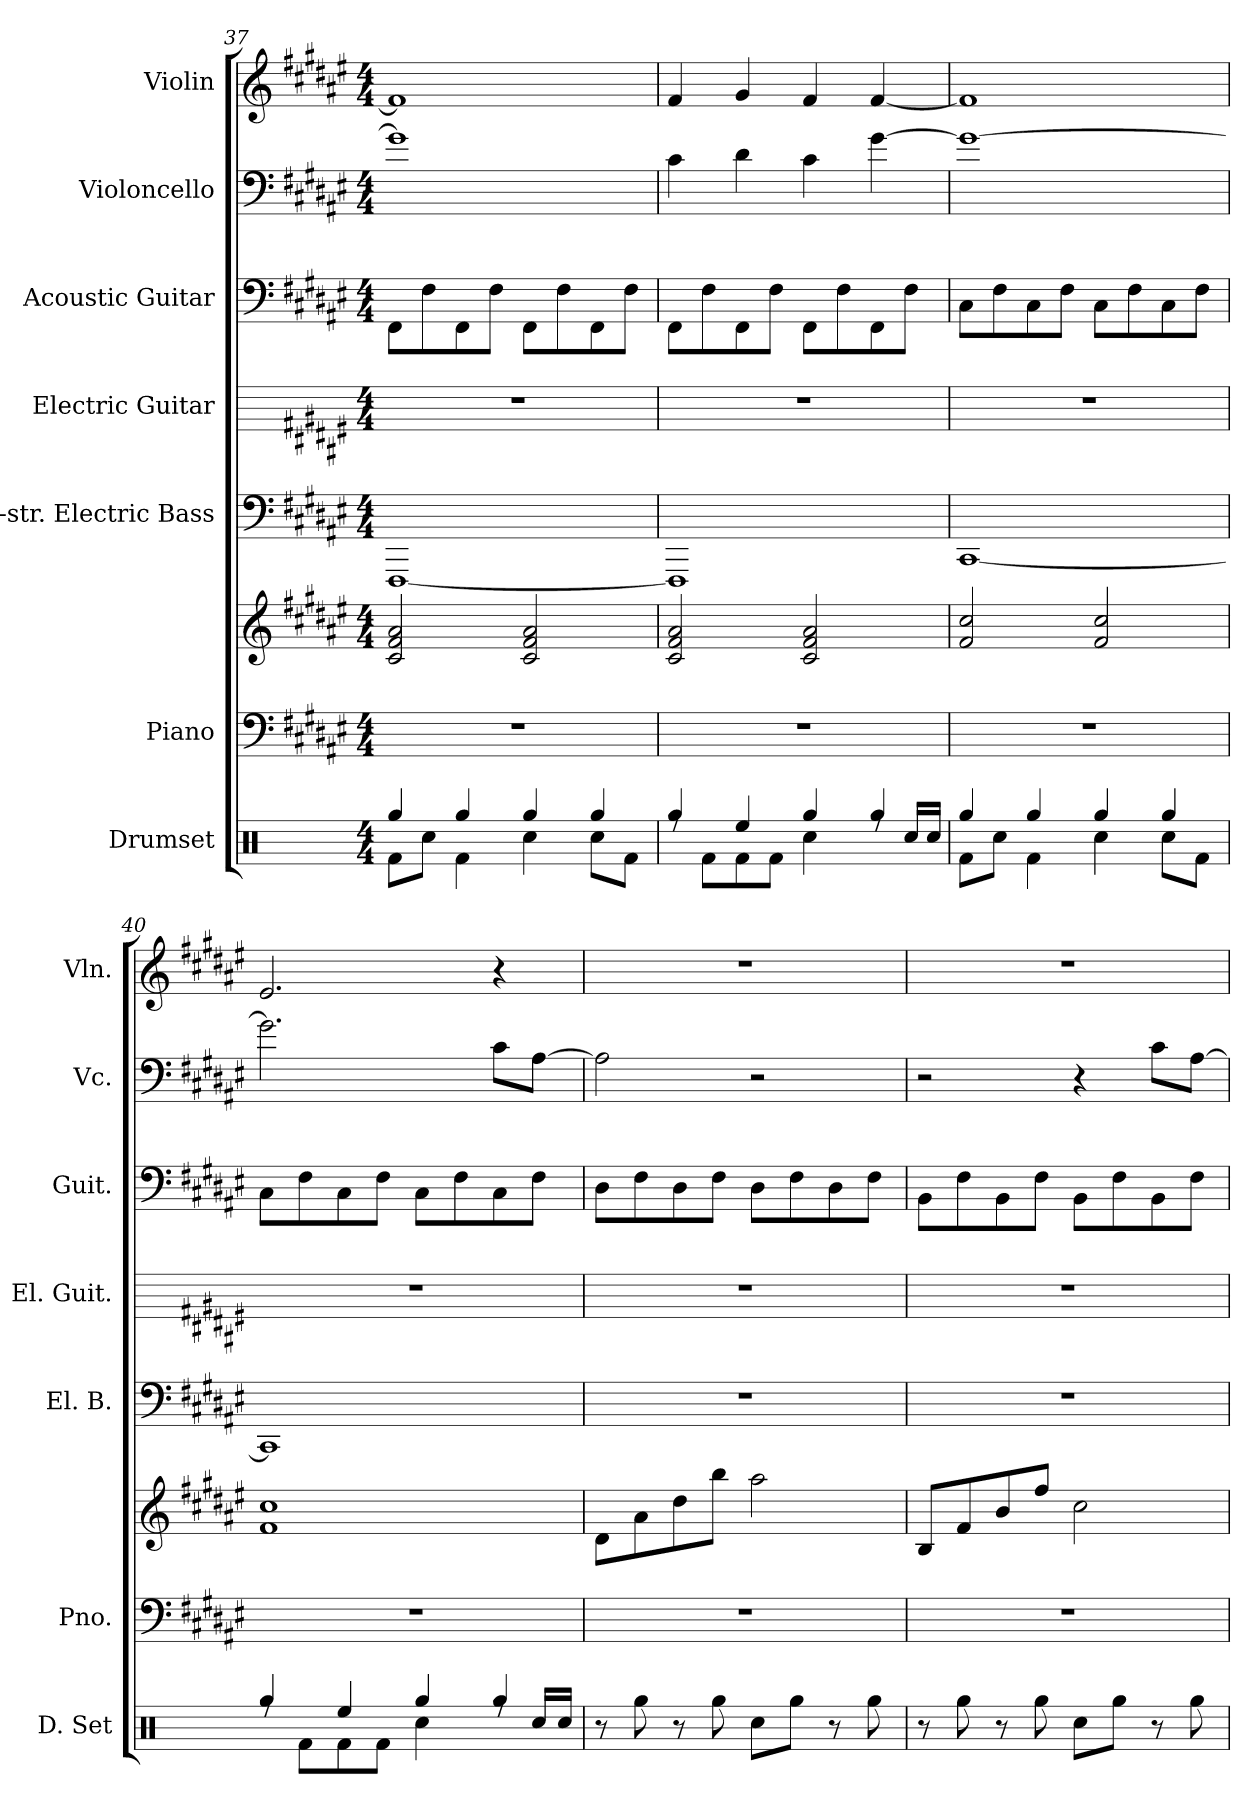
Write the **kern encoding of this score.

**kern	**kern	**kern	**kern	**kern	**kern	**kern	**kern
*part7	*part6	*part6	*part5	*part4	*part3	*part2	*part1
*staff8	*staff7	*staff6	*staff5	*staff4	*staff3	*staff2	*staff1
*I"Drumset	*I"Piano	*	*I"5-str. Electric Bass	*I"Electric Guitar	*I"Acoustic Guitar	*I"Violoncello	*I"Violin
*I'D. Set	*I'Pno.	*	*I'El. B.	*I'El. Guit.	*I'Guit.	*I'Vc.	*I'Vln.
*clefX	*clefF4	*clefG2	*	*	*	*clefF4	*clefG2
*	*	*	*ITrd7c12	*	*	*	*
*k[]	*k[f#c#g#d#a#e#]	*k[f#c#g#d#a#e#]	*k[f#c#g#d#a#e#]	*k[f#c#g#d#a#e#]	*k[f#c#g#d#a#e#]	*k[f#c#g#d#a#e#]	*k[f#c#g#d#a#e#]
*M4/4	*M4/4	*M4/4	*M4/4	*M4/4	*M4/4	*M4/4	*M4/4
=37	=37	=37	=37	=37	=37	=37	=37
*^	*	*	*	*	*	*	*
4Rgg/	8Rf\L	1r	2c#/ 2f#/ 2a#/	[1FFFF#	1r	8FF#\L	1g#]	1f#]
.	8Rcc\J	.	.	.	.	8F#\	.	.
4Rgg/	4Rf\	.	.	.	.	8FF#\	.	.
.	.	.	.	.	.	8F#\J	.	.
4Rgg/	4Rcc\	.	2c#/ 2f#/ 2a#/	.	.	8FF#\L	.	.
.	.	.	.	.	.	8F#\	.	.
4Rgg/	8Rcc\L	.	.	.	.	8FF#\	.	.
.	8Rf\J	.	.	.	.	8F#\J	.	.
=38	=38	=38	=38	=38	=38	=38	=38	=38
4Rgg/	8rff	1r	2c#/ 2f#/ 2a#/	1FFFF#]	1r	8FF#\L	4c#\	4f#/
.	8Rf\L	.	.	.	.	8F#\	.	.
4Ree/	8Rf\	.	.	.	.	8FF#\	4d#\	4g#/
.	8Rf\J	.	.	.	.	8F#\J	.	.
4Rgg/	4Rcc\	.	2c#/ 2f#/ 2a#/	.	.	8FF#\L	4c#\	4f#/
.	.	.	.	.	.	8F#\	.	.
4Rgg/	8rff	.	.	.	.	8FF#\	[4g#\	[4f#/
.	16Rcc/LL	.	.	.	.	8F#\J	.	.
.	16Rcc/JJ	.	.	.	.	.	.	.
=39	=39	=39	=39	=39	=39	=39	=39	=39
4Rgg/	8Rf\L	1r	2f#/ 2cc#/	[1CCC#	1r	8C#\L	1g#_	1f#]
.	8Rcc\J	.	.	.	.	8F#\	.	.
4Rgg/	4Rf\	.	.	.	.	8C#\	.	.
.	.	.	.	.	.	8F#\J	.	.
4Rgg/	4Rcc\	.	2f#/ 2cc#/	.	.	8C#\L	.	.
.	.	.	.	.	.	8F#\	.	.
4Rgg/	8Rcc\L	.	.	.	.	8C#\	.	.
.	8Rf\J	.	.	.	.	8F#\J	.	.
!!LO:PB:g=z
=40	=40	=40	=40	=40	=40	=40	=40	=40
4Rgg/	8rff	1r	1f# 1cc#	1CCC#]	1r	8C#\L	2.g#\]	2.e#/
.	8Rf\L	.	.	.	.	8F#\	.	.
4Ree/	8Rf\	.	.	.	.	8C#\	.	.
.	8Rf\J	.	.	.	.	8F#\J	.	.
4Rgg/	4Rcc\	.	.	.	.	8C#\L	.	.
.	.	.	.	.	.	8F#\	.	.
4Rgg/	8rff	.	.	.	.	8C#\	8c#\L	4r
.	16Rcc/LL	.	.	.	.	8F#\J	[8A#\J	.
.	16Rcc/JJ	.	.	.	.	.	.	.
*v	*v	*	*	*	*	*	*	*
=41	=41	=41	=41	=41	=41	=41	=41
8r	1r	8d#\L	1r	1r	8D#\L	2A#\]	1r
8Rgg\	.	8a#\	.	.	8F#\	.	.
8r	.	8dd#\	.	.	8D#\	.	.
8Rgg\	.	8bb\J	.	.	8F#\J	.	.
8Rcc\L	.	2aa#\	.	.	8D#\L	2r	.
8Rgg\J	.	.	.	.	8F#\	.	.
8r	.	.	.	.	8D#\	.	.
8Rgg\	.	.	.	.	8F#\J	.	.
=42	=42	=42	=42	=42	=42	=42	=42
8r	1r	8B/L	1r	1r	8BB\L	2r	1r
8Rgg\	.	8f#/	.	.	8F#\	.	.
8r	.	8b/	.	.	8BB\	.	.
8Rgg\	.	8ff#/J	.	.	8F#\J	.	.
8Rcc\L	.	2cc#\	.	.	8BB\L	4r	.
8Rgg\J	.	.	.	.	8F#\	.	.
8r	.	.	.	.	8BB\	8c#\L	.
8Rgg\	.	.	.	.	8F#\J	[8A#\J	.
=	=	=	=	=	=	=	=
*-	*-	*-	*-	*-	*-	*-	*-
